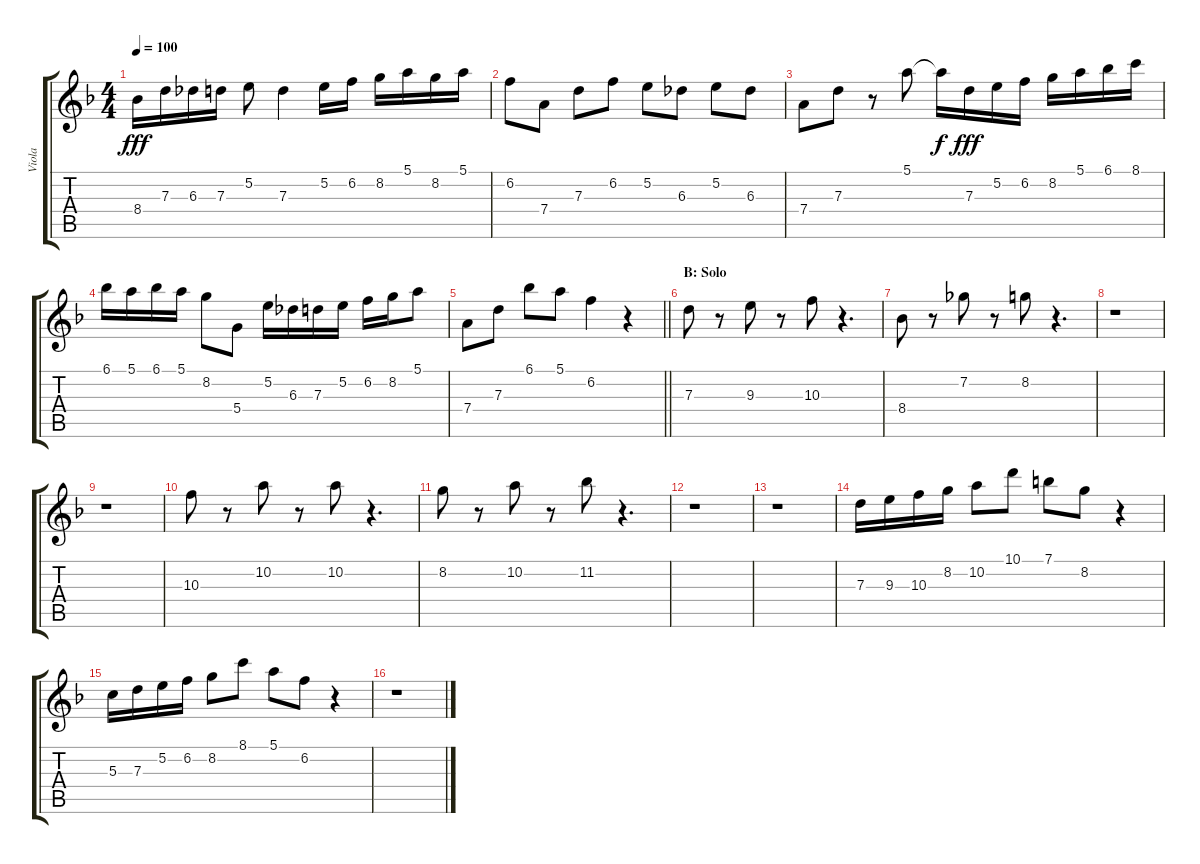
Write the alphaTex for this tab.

\track ("Viola" "Viola") {instrument overdrivenguitar}
\staff {score tabs}
\tuning (E4 B3 G3 D3 A2 E2) {hide}
\ts (4 4)
\tempo 100
\clef g2
\ks dminor
8.4.16{dy fff} 7.3.16 6.3.16 7.3.16 5.2.8 7.3.4 5.2.16 6.2.16 8.2.16 5.1.16 8.2.16 5.1.16 |
6.2.8 7.4.8 7.3.8 6.2.8 5.2.8 6.3.8 5.2.8 6.3.8 |
7.4.8 7.3.8 r.8 5.1.8 5.1{t}.16{dy f} 7.3.16{dy fff} 5.2.16 6.2.16 8.2.16 5.1.16 6.1.16 8.1.16 |
6.1.16 5.1.16 6.1.16 5.1.16 8.2.8 5.4.8 5.2.16 6.3.16 7.3.16 5.2.16 6.2.16 8.2.16 5.1.8 |
\barLineRight lightlight
7.4.8 7.3.8 6.1.8 5.1.8 6.2.4 r.4 |
\section ("" "B: Solo")
7.3.8 r.8 9.3.8 r.8 10.3.8 r.4{d} |
8.4.8 r.8 7.2.8 r.8 8.2.8 r.4{d} |
r.1 |
r.1 |
10.3.8 r.8 10.2.8 r.8 10.2.8 r.4{d} |
8.2.8 r.8 10.2.8 r.8 11.2.8 r.4{d} |
r.1 |
r.1 |
7.3.16 9.3.16 10.3.16 8.2.16 10.2.8 10.1.8 7.1.8 8.2.8 r.4 |
5.3.16 7.3.16 5.2.16 6.2.16 8.2.8 8.1.8 5.1.8 6.2.8 r.4 |
r.1
